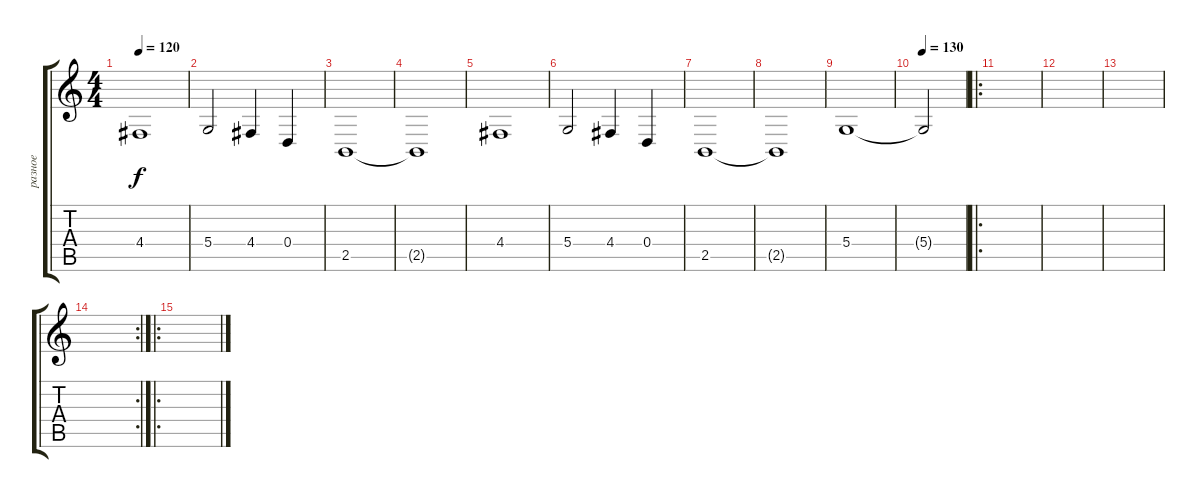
\track ("разное" "разное") {instrument sitar}
\staff {score tabs}
\tuning (E4 B3 G3 D3 A2 E2) {hide}
\ts (4 4)
\tempo 120
\clef g2
\ks c
4.4.1{dy f volume 13 instrument synthstrings1} |
5.4.2 4.4.4 0.4.4 |
2.5.1 |
2.5{t}.1 |
4.4.1 |
5.4.2 4.4.4 0.4.4 |
2.5.1 |
2.5{t}.1 |
5.4.1 |
\tempo 130
5.4{t}.2 |
\ro
|
|
|
\rc 2
|
\ro
